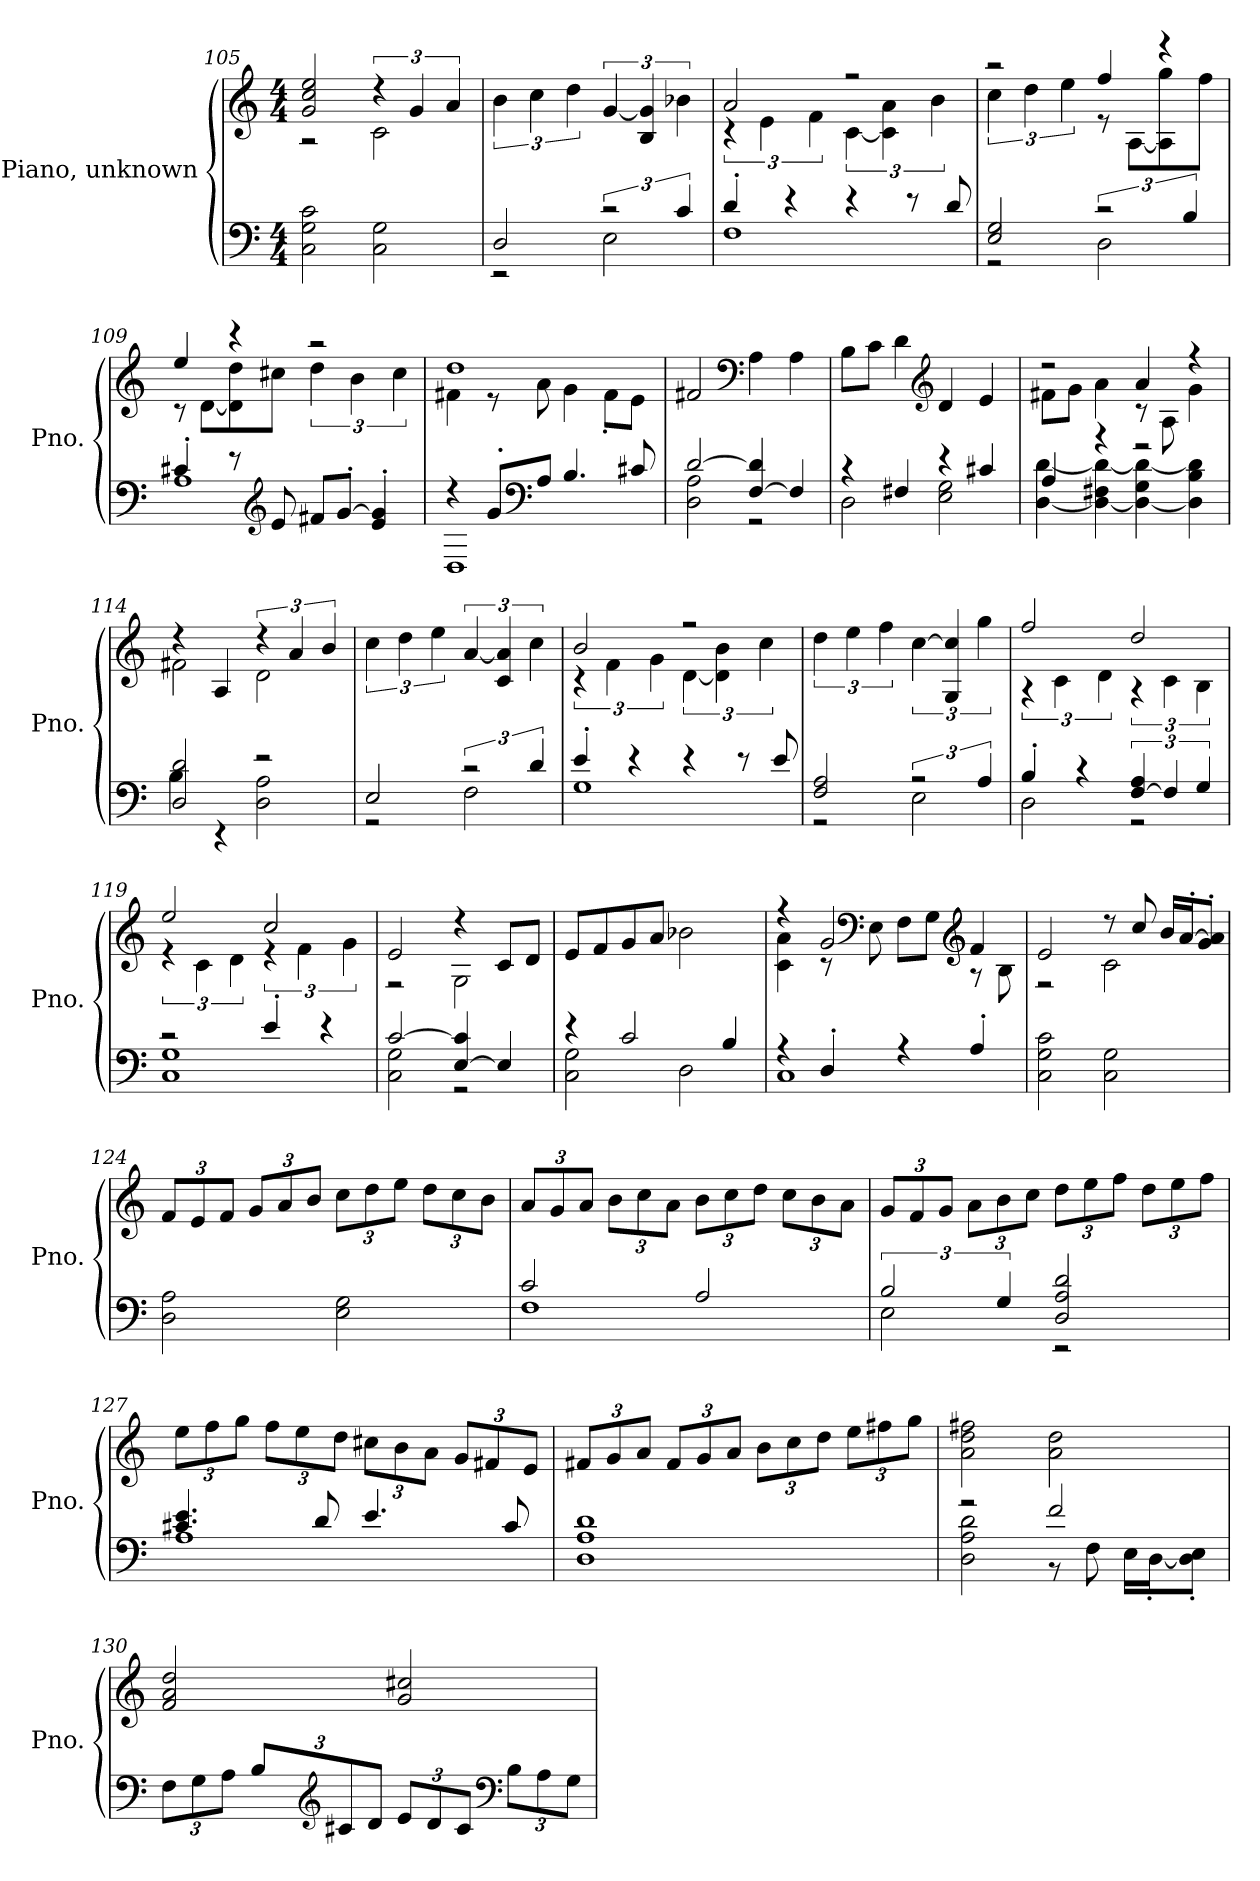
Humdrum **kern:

**kern	**kern
*part1	*part1
*staff2	*staff1
*I"Piano, unknown	*
*I'Pno.	*
*clefF4	*clefG2
*k[]	*k[]
*M4/4	*M4/4
=105	=105
*	*^
2C\ 2G\ 2c\	2g/ 2cc/ 2ee/	2r
2C\ 2G\	6r	2c\
.	6g/	.
.	6a/	.
*	*v	*v
!!LO:PB:g=z
=106	=106
*^	*
2D/	2r	6b\
.	.	6cc\
.	.	6dd\
3r	2E\	[6g/
.	.	6B/ 6g/]
6c/	.	6b-X\
=107	=107	=107
*	*	*^
4d'/	1F	2a/	6r
.	.	.	6e\
4r	.	.	.
.	.	.	6f\
4r	.	2r	[6c\
.	.	.	6c\] 6a\
8r	.	.	.
.	.	.	6b\
8d/	.	.	.
=108	=108	=108	=108
2E/ 2G/	2r	2r	6cc\
.	.	.	6dd\
.	.	.	6ee\
3r	2D\	4ff/	8r
.	.	.	[8A\L
.	.	4r	8A\] 8gg\
6B/	.	.	.
.	.	.	8ff\J
=109	=109	=109	=109
4c#X'/	1A	4ee/	8r
.	.	.	[8d\L
8r	.	4r	8d\] 8dd\
*clefG2	*	*	*
8e/	.	.	8cc#X\J
8f#X/L	.	2r	6dd\
[8g'/J	.	.	.
.	.	.	6b\
4e/' 4g/]'	.	.	.
.	.	.	6cc#\
!!LO:LB:g=z	!!
=110	=110	=110	=110
4r	1D	1dd	4f#X\
8g'/L	.	.	8r
*clefF4	*	*	*
8A/J	.	.	8a\
4.B/	.	.	4g\
.	.	.	8f#'\L
8c#X/	.	.	8e\J
*	*	*v	*v
=111	=111	=111
[2d/	2D\ 2A\	2f#X/
*	*	*clefF4
[4F/ 4d/]	2r	4A\
4F/]	.	4A\
=112	=112	=112
4r	2D\	8B\L
.	.	8c\J
4F#X/	.	4d\
*	*	*clefG2
4r	2E\ 2G\	4d/
4c#X/	.	4e/
=113	=113	=113
*	*	*^
4A/	[4D\ [4d\	2r	8f#X\L
.	.	.	8g\J
4r	4D\_ 4F#X\ 4d\_	.	4a\
2r	4D\_ 4G\ 4d\_	4a/	8r
.	.	.	8A\
.	4D\] 4B\ 4d\]	4r	4g\
=114	=114	=114	=114
2D/ 2d/	4B\	4r	2f#X\
.	4r	4A/	.
2r	2D\ 2A\	6r	2d\
.	.	6a/	.
.	.	6b/	.
*	*	*v	*v
!!LO:LB:g=z
=115	=115	=115
2E/	2r	6cc\
.	.	6dd\
.	.	6ee\
3r	2F\	[6a/
.	.	6c/ 6a/]
6d/	.	6cc\
=116	=116	=116
*	*	*^
4e'/	1G	2b/	6r
.	.	.	6f\
4r	.	.	.
.	.	.	6g\
4r	.	2r	[6d\
.	.	.	6d\] 6b\
8r	.	.	.
.	.	.	6cc\
8e/	.	.	.
*	*	*v	*v
=117	=117	=117
2F/ 2A/	2r	6dd\
.	.	6ee\
.	.	6ff\
3r	2E\	[6cc\
.	.	6G/ 6cc/]
6A/	.	6gg\
=118	=118	=118
*	*	*^
4B'/	2D\	2ff/	6r
.	.	.	6c\
4r	.	.	.
.	.	.	6d\
[6F/ 6A/	2r	2dd/	6r
6F/]	.	.	6c\
6G/	.	.	6B\
=119	=119	=119	=119
2r	1C 1G	2ee/	6r
.	.	.	6c\
.	.	.	6d\
4e'/	.	2cc/	6r
.	.	.	6f\
4r	.	.	.
.	.	.	6g\
=120	=120	=120	=120
[2c/	2C\ 2G\	2e/	2r
[4E/ 4c/]	2r	4r	2G\
4E/]	.	8c/L	.
.	.	8d/J	.
*	*	*v	*v
!!LO:LB:g=z
=121	=121	=121
4r	2C\ 2G\	8e/L
.	.	8f/
2c/	.	8g/
.	.	8a/J
.	2D\	2b-X\
4B/	.	.
=122	=122	=122
*	*	*^
4r	1C	4r	4c\ 4a\
4D'/	.	2g/	8r
*	*	*clefF4	*
.	.	.	8E\
4r	.	.	8F\L
.	.	.	8G\J
*	*	*clefG2	*
4A'/	.	4f/	8r
.	.	.	8B\
*v	*v	*	*
=123	=123	=123
2C\ 2G\ 2c\	2e/	2r
2C\ 2G\	8r	2c\
.	8cc/	.
.	16b/LL	.
.	[16a'/J	.
.	8g/' 8a/]'J	.
*	*v	*v
=124	=124
*	*Xbrackettup
2D\ 2A\	12f/L
.	12e/
.	12f/J
.	12g/L
.	12a/
.	12b/J
2E\ 2G\	12cc\L
.	12dd\
.	12ee\J
.	12dd\L
.	12cc\
.	12b\J
!!LO:LB:g=z
=125	=125
*^	*
2c/	1F	12a/L
.	.	12g/
.	.	12a/J
.	.	12b\L
.	.	12cc\
.	.	12a\J
2A/	.	12b\L
.	.	12cc\
.	.	12dd\J
.	.	12cc\L
.	.	12b\
.	.	12a\J
=126	=126	=126
3B/	2E\	12g/L
.	.	12f/
.	.	12g/J
.	.	12a\L
6G/	.	12b\
.	.	12cc\J
2D/ 2A/ 2d/	2r	12dd\L
.	.	12ee\
.	.	12ff\J
.	.	12dd\L
.	.	12ee\
.	.	12ff\J
=127	=127	=127
4.c#X/ 4.e/	1A	12ee\L
.	.	12ff\
.	.	12gg\J
.	.	12ff\L
.	.	12ee\
8d/	.	.
.	.	12dd\J
4.e/	.	12cc#X\L
.	.	12b\
.	.	12a\J
.	.	12g/L
.	.	12f#X/
8c#/	.	.
.	.	12e/J
*v	*v	*
!!LO:LB:g=z
=128	=128
1D 1A 1d	12f#X/L
.	12g/
.	12a/J
.	12f#/L
.	12g/
.	12a/J
.	12b\L
.	12cc\
.	12dd\J
.	12ee\L
.	12ff#X\
.	12gg\J
=129	=129
*^	*
2r	2D\ 2A\ 2d\	2a\ 2dd\ 2ff#X\
2f/	8r	2a\ 2dd\
.	8F\	.
.	16E\LL	.
.	[16D'\J	.
.	8D\]' 8E\'J	.
*v	*v	*
=130	=130
*Xbrackettup	*
12F\L	2f/ 2a/ 2dd/
12G\	.
12A\J	.
12B/L	.
*clefG2	*
12c#X/	.
12d/J	.
12e/L	2g/ 2cc#X/
12d/	.
12c#/J	.
*clefF4	*
12B\L	.
12A\	.
12G\J	.
=	=
*-	*-
